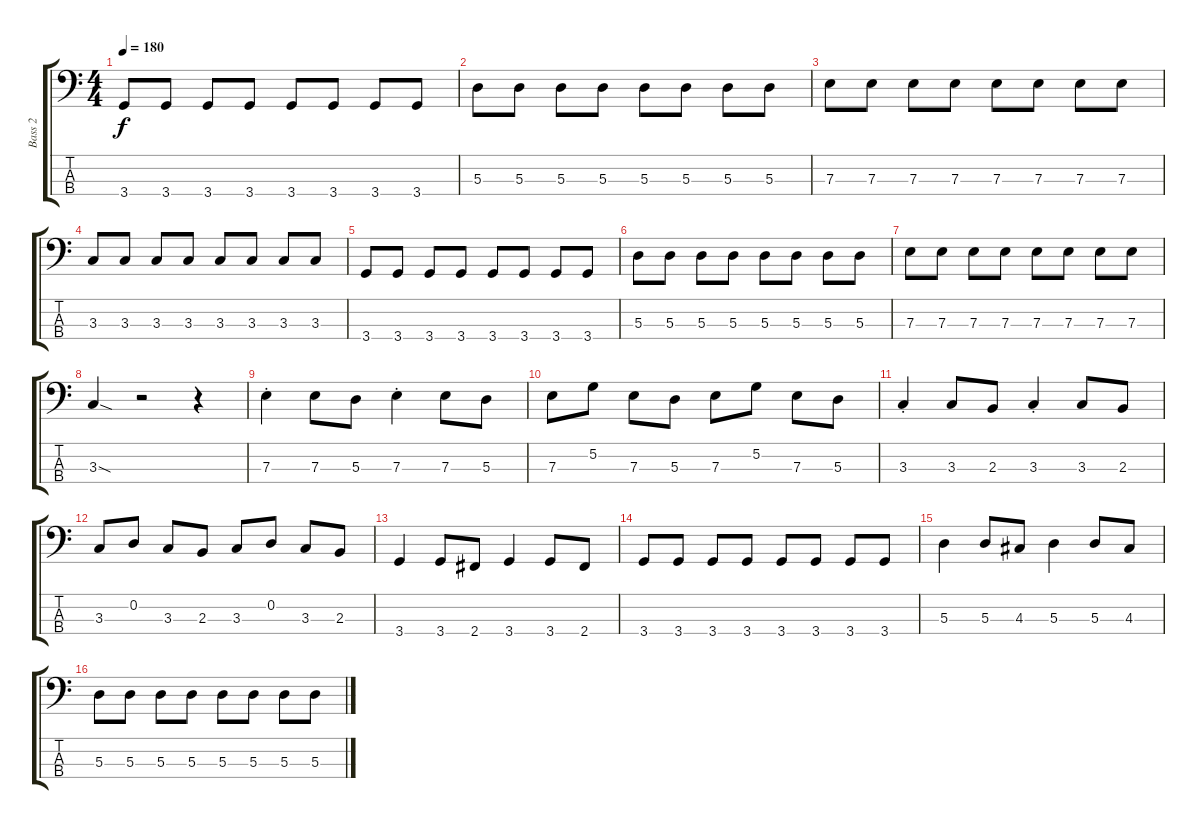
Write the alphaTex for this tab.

\track ("Bass 2" "Bass 2") {instrument electricbasspick}
\staff {score tabs}
\tuning (G2 D2 A1 E1) {hide}
\ts (4 4)
\tempo 180
\clef f4
\ks c
3.4.8{dy f} 3.4.8 3.4.8 3.4.8 3.4.8 3.4.8 3.4.8 3.4.8 |
5.3.8 5.3.8 5.3.8 5.3.8 5.3.8 5.3.8 5.3.8 5.3.8 |
7.3.8 7.3.8 7.3.8 7.3.8 7.3.8 7.3.8 7.3.8 7.3.8 |
3.3.8 3.3.8 3.3.8 3.3.8 3.3.8 3.3.8 3.3.8 3.3.8 |
3.4.8 3.4.8 3.4.8 3.4.8 3.4.8 3.4.8 3.4.8 3.4.8 |
5.3.8 5.3.8 5.3.8 5.3.8 5.3.8 5.3.8 5.3.8 5.3.8 |
7.3.8 7.3.8 7.3.8 7.3.8 7.3.8 7.3.8 7.3.8 7.3.8 |
3.3{sod}.4 r.2 r.4 |
7.3{st}.4 7.3.8 5.3.8 7.3{st}.4 7.3.8 5.3.8 |
7.3.8 5.2.8 7.3.8 5.3.8 7.3.8 5.2.8 7.3.8 5.3.8 |
3.3{st}.4 3.3.8 2.3.8 3.3{st}.4 3.3.8 2.3.8 |
3.3.8 0.2.8 3.3.8 2.3.8 3.3.8 0.2.8 3.3.8 2.3.8 |
3.4.4 3.4.8 2.4.8 3.4.4 3.4.8 2.4.8 |
3.4.8 3.4.8 3.4.8 3.4.8 3.4.8 3.4.8 3.4.8 3.4.8 |
5.3.4 5.3.8 4.3.8 5.3.4 5.3.8 4.3.8 |
5.3.8 5.3.8 5.3.8 5.3.8 5.3.8 5.3.8 5.3.8 5.3.8
